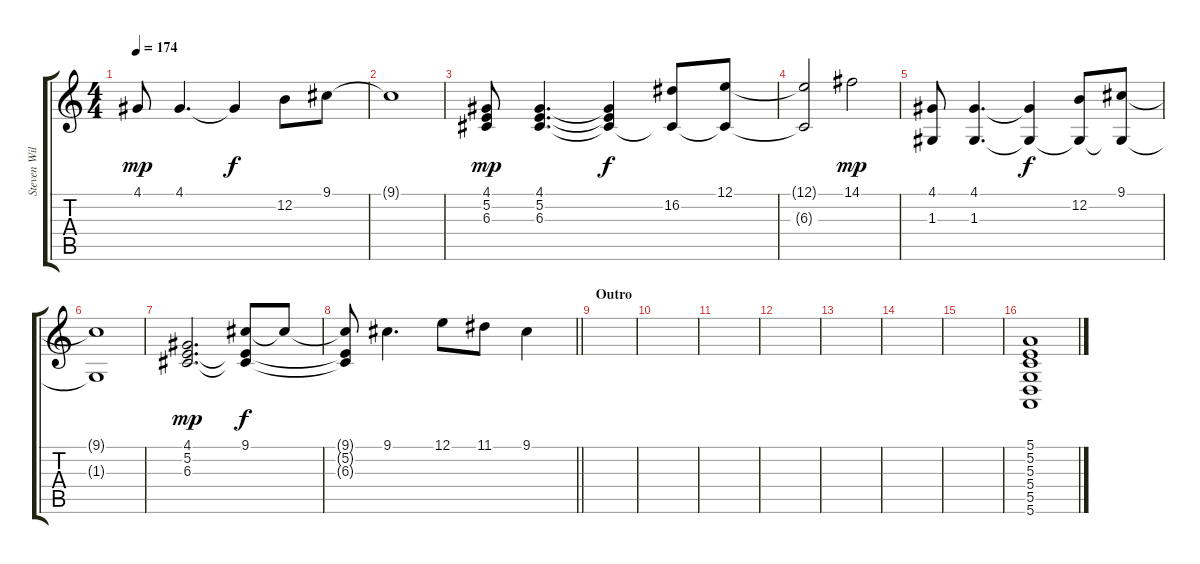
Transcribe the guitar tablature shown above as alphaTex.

\track ("Steven Wilson (Piano)" "Steven Wil") {instrument brightacousticpiano}
\staff {score tabs}
\tuning (E4 B3 G3 D3 A2 E2) {hide}
\ts (4 4)
\tempo 174
\clef g2
\ks c
4.1.8{dy mp} 4.1.4{d} 4.1{t}.4{dy f} 12.2.8 9.1.8 |
9.1{t}.1 |
(4.1 5.2 6.3).8{dy mp} (4.1 5.2 6.3).4{d} (4.1{t} 5.2{t} 6.3{t}).4{dy f} (16.2 6.3{t}).8 (12.1 6.3{t}).8 |
(12.1{t} 6.3{t}).2 14.1.2{dy mp} |
(4.1 1.3).8 (4.1 1.3).4{d} (4.1{t} 1.3{t}).4{dy f} (12.2 1.3{t}).8 (9.1 1.3{t}).8 |
(9.1{t} 1.3{t}).1 |
(4.1 5.2 6.3).2{d dy mp} (9.1 5.2{t} 6.3{t}).8{dy f} 9.1{t}.8 |
\barLineRight lightlight
(9.1{t} 5.2{t} 6.3{t}).8 9.1.4{d} 12.1.8 11.1.8 9.1.4 |
\section ("" "Outro")
|
|
|
|
|
|
|
(5.1 5.2 5.3 5.4 5.5 5.6).1{instrument reversecymbal}
